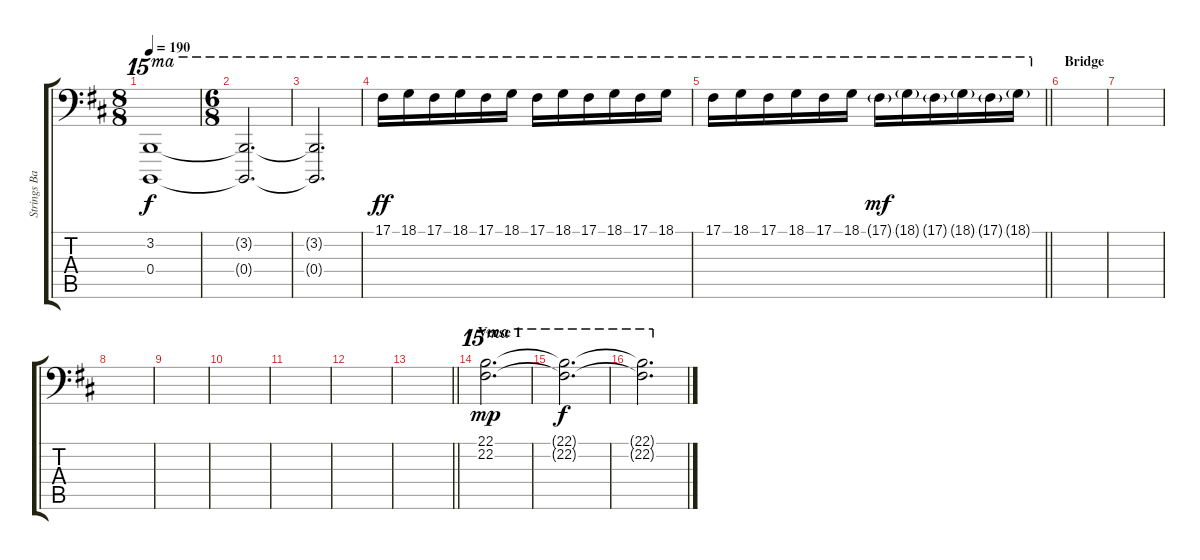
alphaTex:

\track ("Strings Back" "Strings Ba") {instrument stringensemble2}
\staff {score tabs}
\tuning (Db4 Ab3 E3 B2 Gb2 A1) {hide}
\ts (8 8)
\tempo 190
\clef f4
\ks bminor
(3.2{t} 0.4{t}).1{ot 15ma dy f} |
\ts (6 8)
(3.2{t} 0.4{t}).2{d ot 15ma} |
(3.2{t} 0.4{t}).2{d ot 15ma} |
17.1.16{ot 15ma dy ff instrument stringensemble1} 18.1.16{ot 15ma} 17.1.16{ot 15ma} 18.1.16{ot 15ma} 17.1.16{ot 15ma} 18.1.16{ot 15ma} 17.1.16{ot 15ma} 18.1.16{ot 15ma} 17.1.16{ot 15ma} 18.1.16{ot 15ma} 17.1.16{ot 15ma} 18.1.16{ot 15ma} |
\barLineRight lightlight
17.1.16{ot 15ma} 18.1.16{ot 15ma} 17.1.16{ot 15ma} 18.1.16{ot 15ma} 17.1.16{ot 15ma} 18.1.16{ot 15ma} 17.1{g}.16{ot 15ma dy mf} 18.1{g}.16{ot 15ma} 17.1{g}.16{ot 15ma} 18.1{g}.16{ot 15ma} 17.1{g}.16{ot 15ma} 18.1{g}.16{ot 15ma} |
\section ("" "Bridge")
|
|
|
|
|
|
|
\barLineRight lightlight
|
\section ("" "Verse 1")
(22.1 22.2).2{d ot 15ma dy mp} |
(22.1{t} 22.2{t}).2{d ot 15ma dy f} |
(22.1{t} 22.2{t}).2{d ot 15ma}
